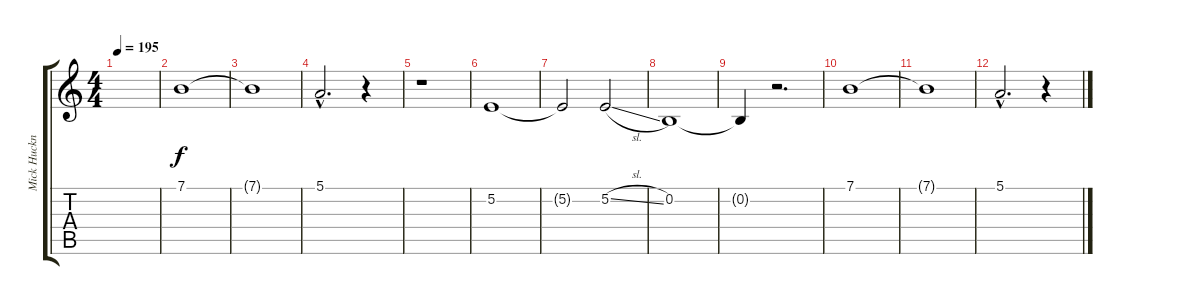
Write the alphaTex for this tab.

\track ("Mick Hucknal and Fritz Mcintyre (Back Vo" "Mick Huckn") {instrument choiraahs}
\staff {score tabs}
\tuning (E4 B3 G3 D3 A2 E2) {hide}
\ts (4 4)
\tempo 195
\clef g2
\ks c
|
7.1.1 |
7.1{t}.1 |
5.1{hac}.2{d} r.4 |
r.1 |
5.2.1 |
5.2{t}.2 5.2{sl}.2 |
0.2.1 |
0.2{t}.4 r.2{d} |
7.1.1 |
7.1{t}.1 |
5.1{hac}.2{d} r.4
